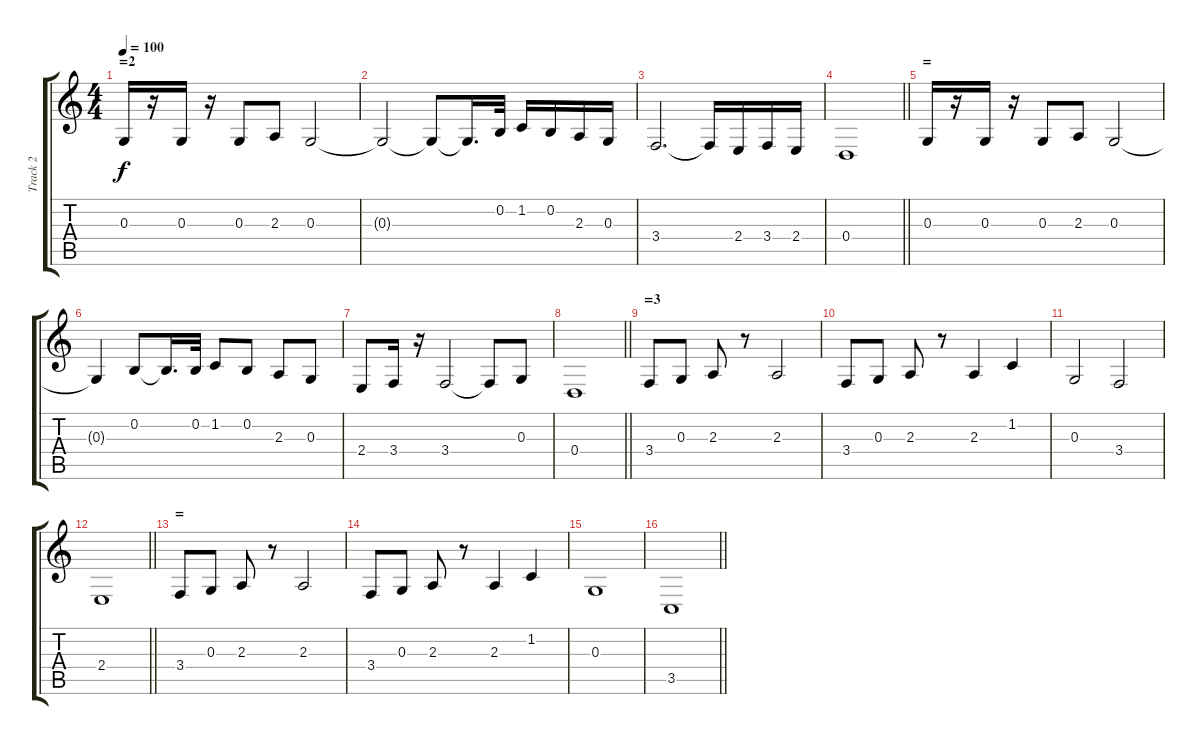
\track ("Track 2" "Track 2") {instrument flute}
\staff {score tabs}
\tuning (E4 B3 G3 D3 A2 E2) {hide}
\ts (4 4)
\section ("" "=2")
\tempo 100
\clef g2
\ks c
0.3.16{dy f} r.16 0.3.16 r.16 0.3.8 2.3.8 0.3.2 |
0.3{t}.2 0.3{t}.8 0.3{t}.16{d} 0.2.32 1.2.16 0.2.16 2.3.16 0.3.16 |
3.4.2{d} 3.4{t}.16 2.4.16 3.4.16 2.4.16 |
\barLineRight lightlight
0.4.1 |
\section ("" "=")
0.3.16 r.16 0.3.16 r.16 0.3.8 2.3.8 0.3.2 |
0.3{t}.4 0.2.8 0.2{t}.16{d} 0.2.32 1.2.8 0.2.8 2.3.8 0.3.8 |
2.4.8 3.4.16 r.16 3.4.2 3.4{t}.8 0.3.8 |
\barLineRight lightlight
0.4.1 |
\section ("" "=3")
3.4.8 0.3.8 2.3.8 r.8 2.3.2 |
3.4.8 0.3.8 2.3.8 r.8 2.3.4 1.2.4 |
0.3.2 3.4.2 |
\barLineRight lightlight
2.4.1 |
\section ("" "=")
3.4.8 0.3.8 2.3.8 r.8 2.3.2 |
3.4.8 0.3.8 2.3.8 r.8 2.3.4 1.2.4 |
0.3.1 |
\barLineRight lightlight
3.5.1
